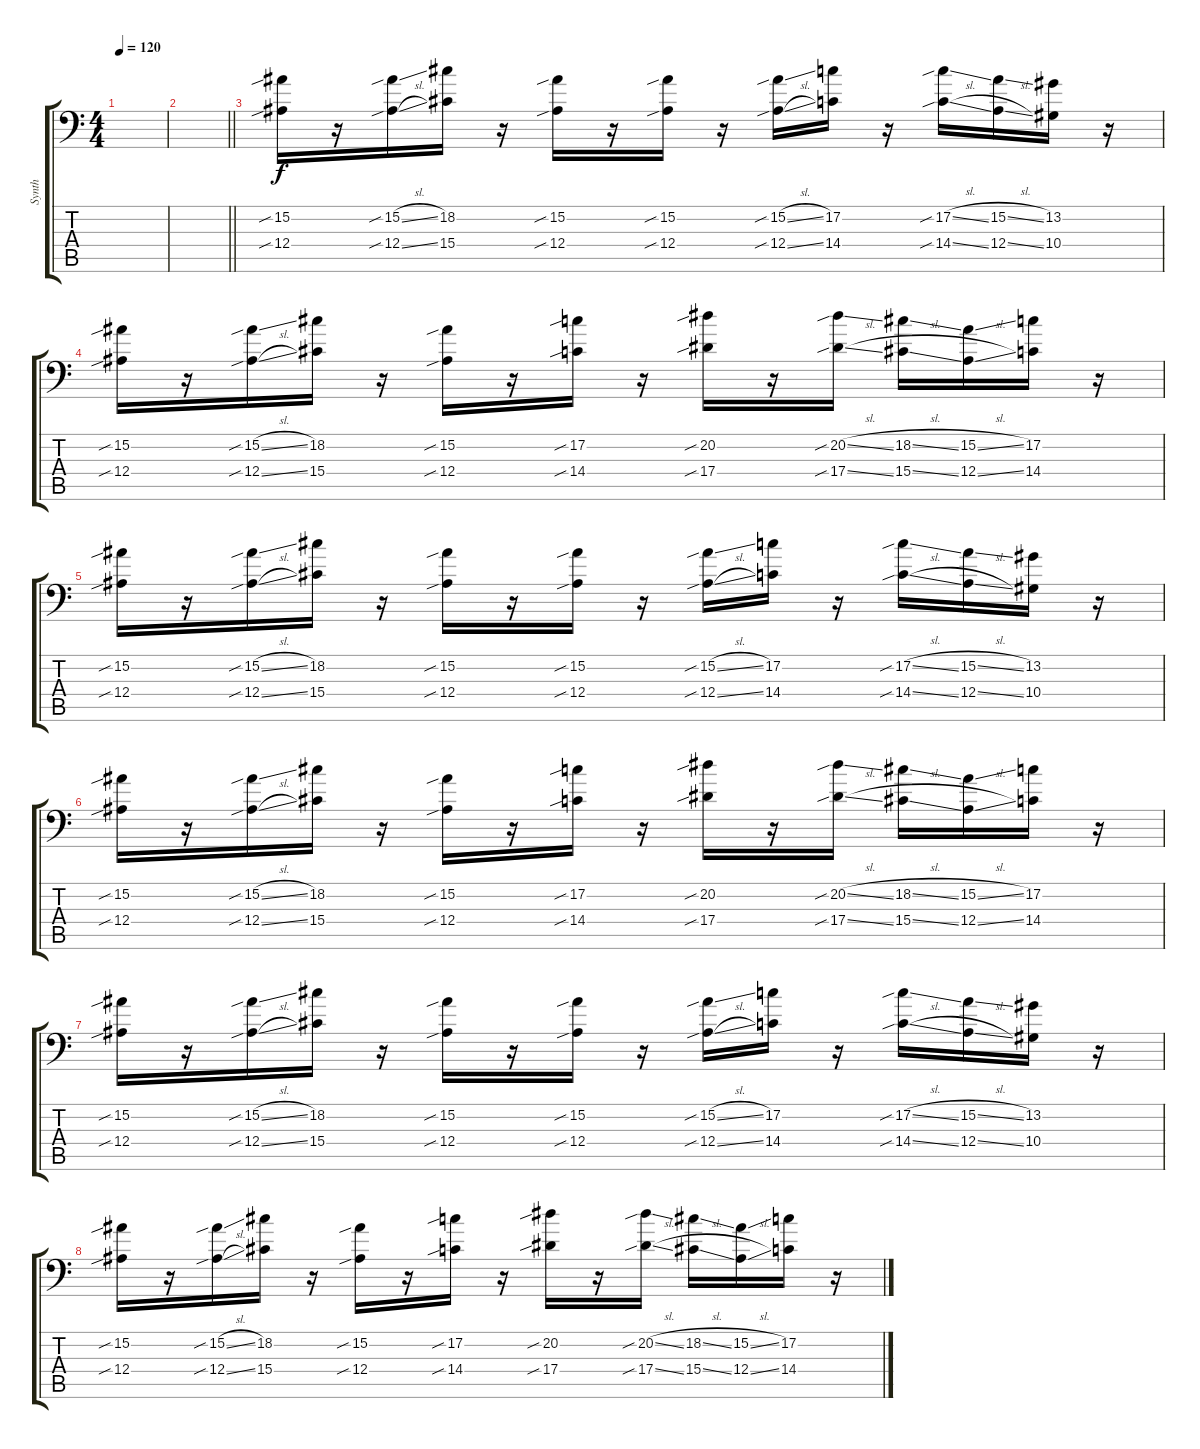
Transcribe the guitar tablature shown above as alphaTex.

\track ("Synth" "Synth") {instrument lead3calliope}
\staff {score tabs}
\tuning (C4 G3 Eb3 Bb2 F2 Bb1) {hide}
\ts (4 4)
\tempo 120
\clef f4
\ks c
|
\barLineRight lightlight
|
(15.2{sib} 12.4{sib}).16 r.16 (15.2{sib sl} 12.4{sib sl}).16 (18.2 15.4).16 r.16 (15.2{sib} 12.4{sib}).16 r.16 (15.2{sib} 12.4{sib}).16 r.16 (15.2{sib sl} 12.4{sib sl}).16 (17.2 14.4).16 r.16 (17.2{sib sl} 14.4{sib sl}).16 (15.2{sl} 12.4{sl}).16 (13.2 10.4).16 r.16 |
(15.2{sib} 12.4{sib}).16 r.16 (15.2{sib sl} 12.4{sib sl}).16 (18.2 15.4).16 r.16 (15.2{sib} 12.4{sib}).16 r.16 (17.2{sib} 14.4{sib}).16 r.16 (20.2{sib} 17.4{sib}).16 r.16 (20.2{sib sl} 17.4{sib sl}).16 (18.2{sl} 15.4{sl}).16 (15.2{sl} 12.4{sl}).16 (17.2 14.4).16 r.16 |
(15.2{sib} 12.4{sib}).16 r.16 (15.2{sib sl} 12.4{sib sl}).16 (18.2 15.4).16 r.16 (15.2{sib} 12.4{sib}).16 r.16 (15.2{sib} 12.4{sib}).16 r.16 (15.2{sib sl} 12.4{sib sl}).16 (17.2 14.4).16 r.16 (17.2{sib sl} 14.4{sib sl}).16 (15.2{sl} 12.4{sl}).16 (13.2 10.4).16 r.16 |
(15.2{sib} 12.4{sib}).16 r.16 (15.2{sib sl} 12.4{sib sl}).16 (18.2 15.4).16 r.16 (15.2{sib} 12.4{sib}).16 r.16 (17.2{sib} 14.4{sib}).16 r.16 (20.2{sib} 17.4{sib}).16 r.16 (20.2{sib sl} 17.4{sib sl}).16 (18.2{sl} 15.4{sl}).16 (15.2{sl} 12.4{sl}).16 (17.2 14.4).16 r.16 |
(15.2{sib} 12.4{sib}).16 r.16 (15.2{sib sl} 12.4{sib sl}).16 (18.2 15.4).16 r.16 (15.2{sib} 12.4{sib}).16 r.16 (15.2{sib} 12.4{sib}).16 r.16 (15.2{sib sl} 12.4{sib sl}).16 (17.2 14.4).16 r.16 (17.2{sib sl} 14.4{sib sl}).16 (15.2{sl} 12.4{sl}).16 (13.2 10.4).16 r.16 |
(15.2{sib} 12.4{sib}).16 r.16 (15.2{sib sl} 12.4{sib sl}).16 (18.2 15.4).16 r.16 (15.2{sib} 12.4{sib}).16 r.16 (17.2{sib} 14.4{sib}).16 r.16 (20.2{sib} 17.4{sib}).16 r.16 (20.2{sib sl} 17.4{sib sl}).16 (18.2{sl} 15.4{sl}).16 (15.2{sl} 12.4{sl}).16 (17.2 14.4).16 r.16
